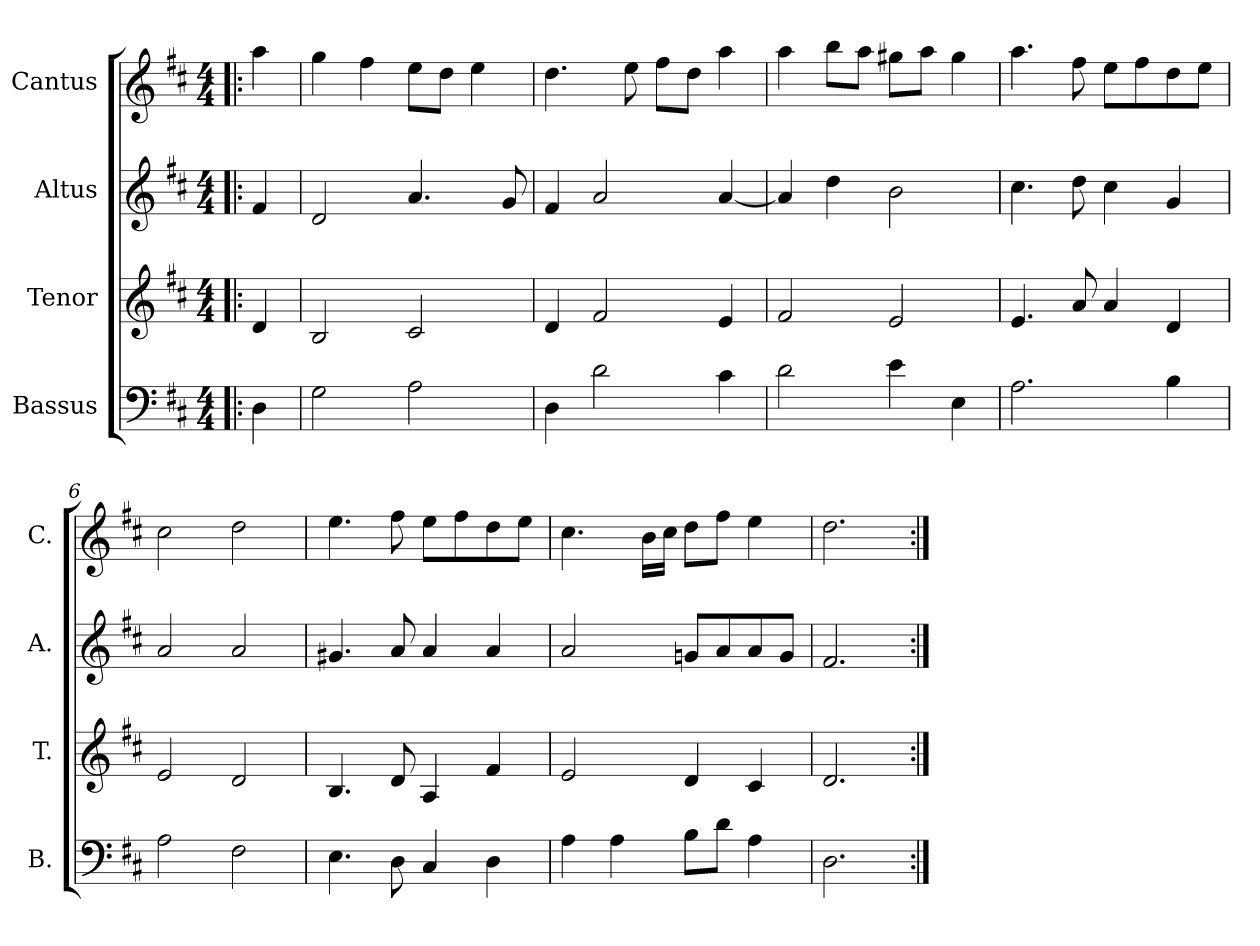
**kern	**kern	**kern	**kern
*part4	*part3	*part2	*part1
*staff4	*staff3	*staff2	*staff1
*I"Bassus	*I"Tenor	*I"Altus	*I"Cantus
*I'B.	*I'T.	*I'A.	*I'C.
*clefF4	*clefG2	*clefG2	*clefG2
*k[f#c#]	*k[f#c#]	*k[f#c#]	*k[f#c#]
*D:	*D:	*D:	*D:
*M4/4	*M4/4	*M4/4	*M4/4
=1!|:	=1!|:	=1!|:	=1!|:
4D\	4d/	4f#/	4aa\
=2	=2	=2	=2
2G\	2B/	2d/	4gg\
.	.	.	4ff#\
2A\	2c#/	4.a/	8ee\L
.	.	.	8dd\J
.	.	.	4ee\
.	.	8g/	.
=3	=3	=3	=3
4D\	4d/	4f#/	4.dd\
2d\	2f#/	2a/	.
.	.	.	8ee\
.	.	.	8ff#\L
.	.	.	8dd\J
4c#\	4e/	[4a/	4aa\
=4	=4	=4	=4
2d\	2f#/	4a/]	4aa\
.	.	4dd\	8bb\L
.	.	.	8aa\J
4e\	2e/	2b\	8gg#X\L
.	.	.	8aa\J
4E\	.	.	4gg#\
=5	=5	=5	=5
2.A\	4.e/	4.cc#\	4.aa\
.	8a/	8dd\	8ff#\
.	4a/	4cc#\	8ee\L
.	.	.	8ff#\
4B\	4d/	4g/	8dd\
.	.	.	8ee\J
=6	=6	=6	=6
2A\	2e/	2a/	2cc#\
2F#\	2d/	2a/	2dd\
=7	=7	=7	=7
4.E\	4.B/	4.g#X/	4.ee\
8D\	8d/	8a/	8ff#\
4C#/	4A/	4a/	8ee\L
.	.	.	8ff#\
4D\	4f#/	4a/	8dd\
.	.	.	8ee\J
=8	=8	=8	=8
4A\	2e/	2a/	4.cc#\
4A\	.	.	.
.	.	.	16b\LL
.	.	.	16cc#\JJ
8B\L	4d/	8gn/L	8dd\L
8d\J	.	8a/	8ff#\J
4A\	4c#/	8a/	4ee\
.	.	8g/J	.
=9	=9	=9	=9
2.D\	2.d/	2.f#/	2.dd\
=:|!	=:|!	=:|!	=:|!
*-	*-	*-	*-
